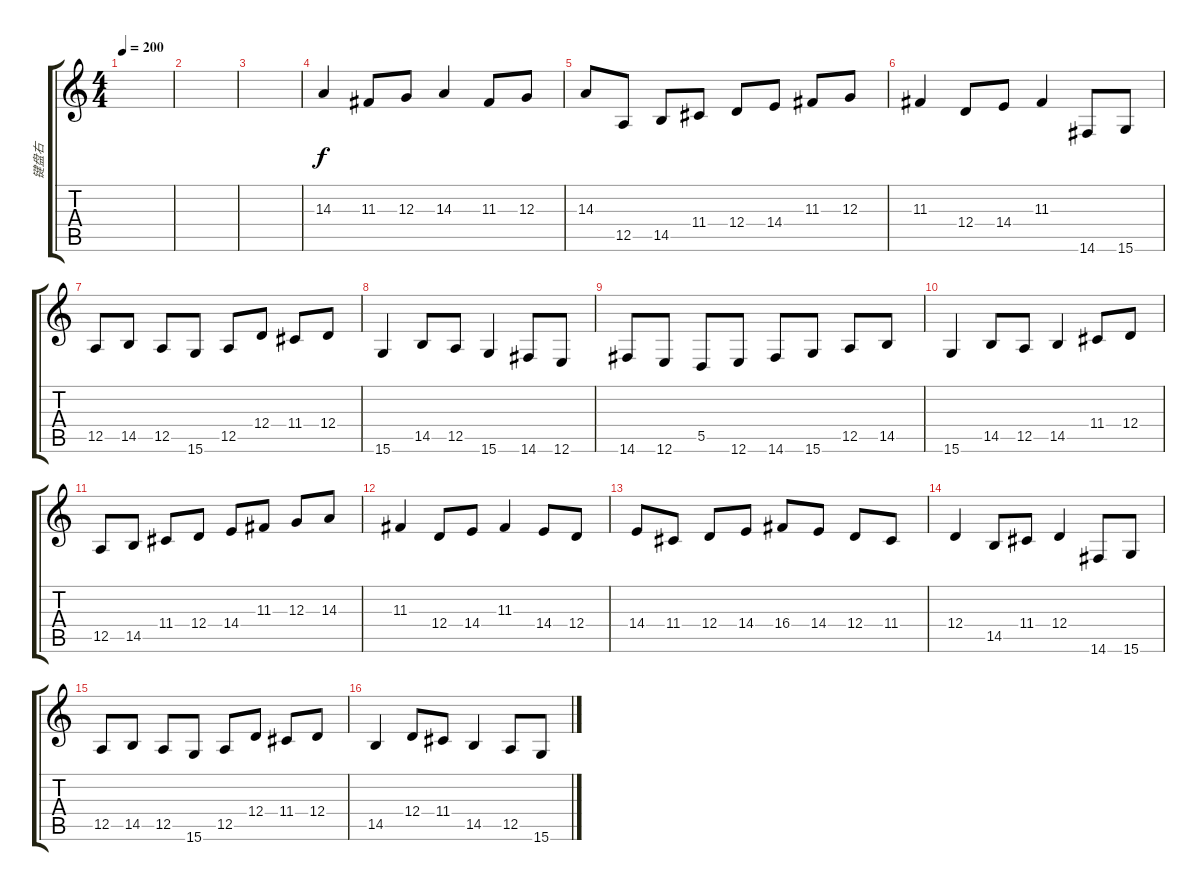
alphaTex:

\track ("键盘右" "键盘右") {instrument violin}
\staff {score tabs}
\tuning (E4 B3 G3 D3 A2 E2) {hide}
\ts (4 4)
\tempo 200
\clef g2
\ks c
|
|
|
14.3.4{volume 12 instrument violin} 11.3.8 12.3.8 14.3.4 11.3.8 12.3.8 |
14.3.8 12.5.8 14.5.8 11.4.8 12.4.8 14.4.8 11.3.8 12.3.8 |
11.3.4 12.4.8 14.4.8 11.3.4 14.6.8 15.6.8 |
12.5.8 14.5.8 12.5.8 15.6.8 12.5.8 12.4.8 11.4.8 12.4.8 |
15.6.4 14.5.8 12.5.8 15.6.4 14.6.8 12.6.8 |
14.6.8 12.6.8 5.5.8 12.6.8 14.6.8 15.6.8 12.5.8 14.5.8 |
15.6.4 14.5.8 12.5.8 14.5.4 11.4.8 12.4.8 |
12.5.8 14.5.8 11.4.8 12.4.8 14.4.8 11.3.8 12.3.8 14.3.8 |
11.3.4 12.4.8 14.4.8 11.3.4 14.4.8 12.4.8 |
14.4.8 11.4.8 12.4.8 14.4.8 16.4.8 14.4.8 12.4.8 11.4.8 |
12.4.4 14.5.8 11.4.8 12.4.4 14.6.8 15.6.8 |
12.5.8 14.5.8 12.5.8 15.6.8 12.5.8 12.4.8 11.4.8 12.4.8 |
14.5.4 12.4.8 11.4.8 14.5.4 12.5.8 15.6.8
